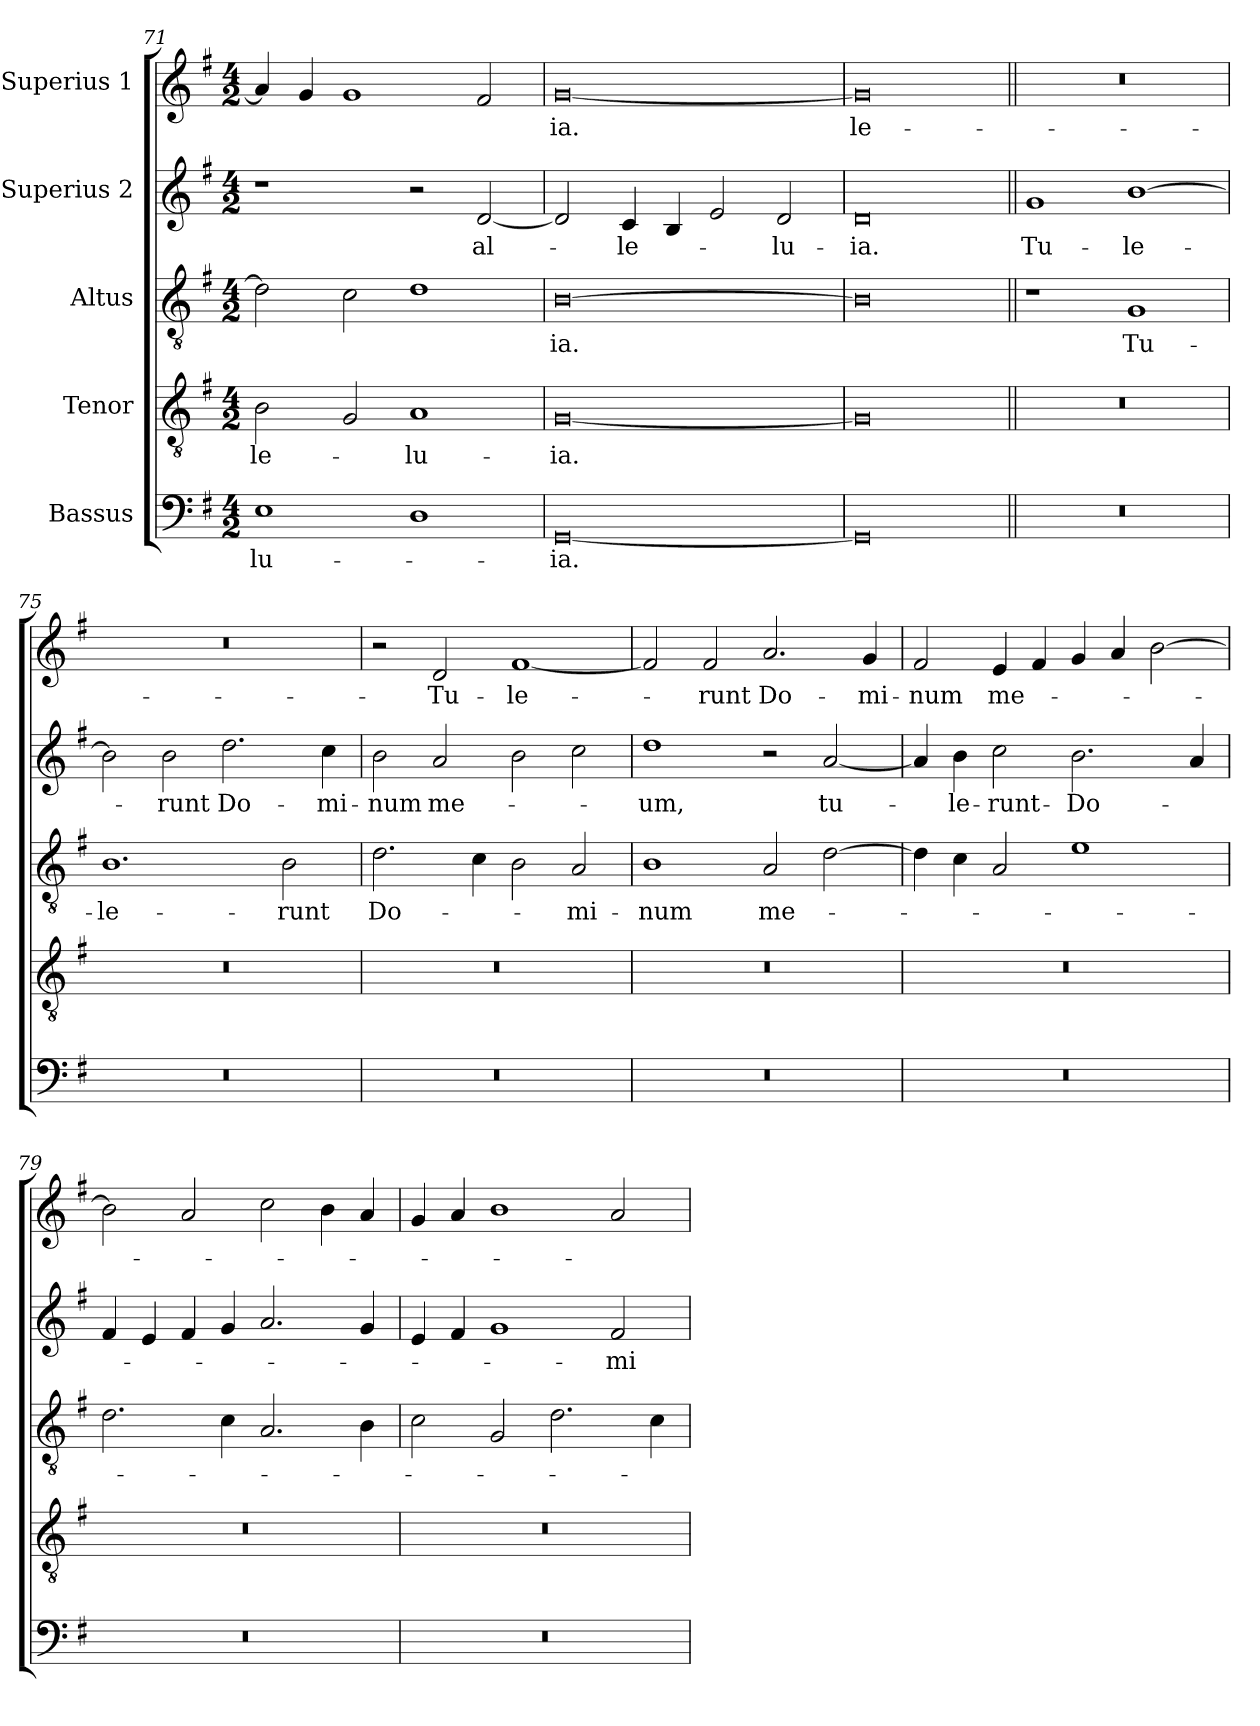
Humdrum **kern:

**kern	**text	**kern	**text	**kern	**text	**kern	**text	**kern	**text
*part5	*part5	*part4	*part4	*part3	*part3	*part2	*part2	*part1	*part1
*staff5	*staff5	*staff4	*staff4	*staff3	*staff3	*staff2	*staff2	*staff1	*staff1
*I"Bassus	*	*I"Tenor	*	*I"Altus	*	*I"Superius 2	*	*I"Superius 1	*
*clefF4	*	*clefGv2	*	*clefGv2	*	*clefG2	*	*clefG2	*
*k[f#]	*	*k[f#]	*	*k[f#]	*	*k[f#]	*	*k[f#]	*
*M4/2	*	*M4/2	*	*M4/2	*	*M4/2	*	*M4/2	*
=71	=71	=71	=71	=71	=71	=71	=71	=71	=71
1E\	-lu-	2B\	-le-	2d\]	.	1r	.	4a/]	.
.	.	.	.	.	.	.	.	4g/	.
.	.	2G/	.	2c\	.	.	.	1g/	.
1D\	.	1A/	-lu-	1d\	.	2r	.	.	.
.	.	.	.	.	.	[2d/	al-	2f#/	.
=72	=72	=72	=72	=72	=72	=72	=72	=72	=72
[0GG/	-ia.	[0G/	-ia.	[0B\	-ia.	2d/]	.	[0g/	-ia.
.	.	.	.	.	.	4c/	-le-	.	.
.	.	.	.	.	.	4B/	.	.	.
.	.	.	.	.	.	2e/	.	.	.
.	.	.	.	.	.	2d/	-lu-	.	.
=73	=73	=73	=73	=73	=73	=73	=73	=73	=73
0GG/]	.	0G/]	.	0B\]	.	0d/	-ia.	0g/]	le-
=74||	=74||	=74||	=74||	=74||	=74||	=74||	=74||	=74||	=74||
0r	.	0r	.	1r	.	1g/	Tu-	0r	.
.	.	.	.	1G/	Tu-	[1b\	-le-	.	.
=75	=75	=75	=75	=75	=75	=75	=75	=75	=75
0r	.	0r	.	1.B\	-le-	2b\]	.	0r	.
.	.	.	.	.	.	2b\	-runt	.	.
.	.	.	.	.	.	2.dd\	Do-	.	.
.	.	.	.	2B\	-runt	.	.	.	.
.	.	.	.	.	.	4cc\	-mi-	.	.
=76	=76	=76	=76	=76	=76	=76	=76	=76	=76
0r	.	0r	.	2.d\	Do-	2b\	-num	2r	.
.	.	.	.	.	.	2a/	me-	2d/	-Tu-
.	.	.	.	4c\	.	.	.	.	.
.	.	.	.	2B\	.	2b\	.	[1f#/	-le-
.	.	.	.	2A/	-mi-	2cc\	.	.	.
=77	=77	=77	=77	=77	=77	=77	=77	=77	=77
0r	.	0r	.	1B\	-num	1dd\	-um,	2f#/]	.
.	.	.	.	.	.	.	.	2f#/	-runt
.	.	.	.	2A/	me-	2r	.	2.a/	Do-
.	.	.	.	[2d\	.	[2a/	tu-	.	.
.	.	.	.	.	.	.	.	4g/	-mi-
=78	=78	=78	=78	=78	=78	=78	=78	=78	=78
0r	.	0r	.	4d\]	.	4a/]	.	2f#/	-num
.	.	.	.	4c\	.	4b\	le-	.	.
.	.	.	.	2A/	.	2cc\	runt-	4e/	me-
.	.	.	.	.	.	.	.	4f#/	.
.	.	.	.	1e\	.	2.b\	Do-	4g/	.
.	.	.	.	.	.	.	.	4a/	.
.	.	.	.	.	.	.	.	[2b\	.
.	.	.	.	.	.	4a/	.	.	.
=79	=79	=79	=79	=79	=79	=79	=79	=79	=79
0r	.	0r	.	2.d\	.	4f#/	.	2b\]	.
.	.	.	.	.	.	4e/	.	.	.
.	.	.	.	.	.	4f#/	.	2a/	.
.	.	.	.	4c\	.	4g/	.	.	.
.	.	.	.	2.A/	.	2.a/	.	2cc\	.
.	.	.	.	.	.	.	.	4b\	.
.	.	.	.	4B\	.	4g/	.	4a/	.
=80	=80	=80	=80	=80	=80	=80	=80	=80	=80
0r	.	0r	.	2c\	.	4e/	.	4g/	.
.	.	.	.	.	.	4f#/	.	4a/	.
.	.	.	.	2G/	.	1g/	.	1b\	.
.	.	.	.	2.d\	.	.	.	.	.
.	.	.	.	.	.	2f#/	-mi-	2a/	.
.	.	.	.	4c\	.	.	.	.	.
=	=	=	=	=	=	=	=	=	=
*-	*-	*-	*-	*-	*-	*-	*-	*-	*-
